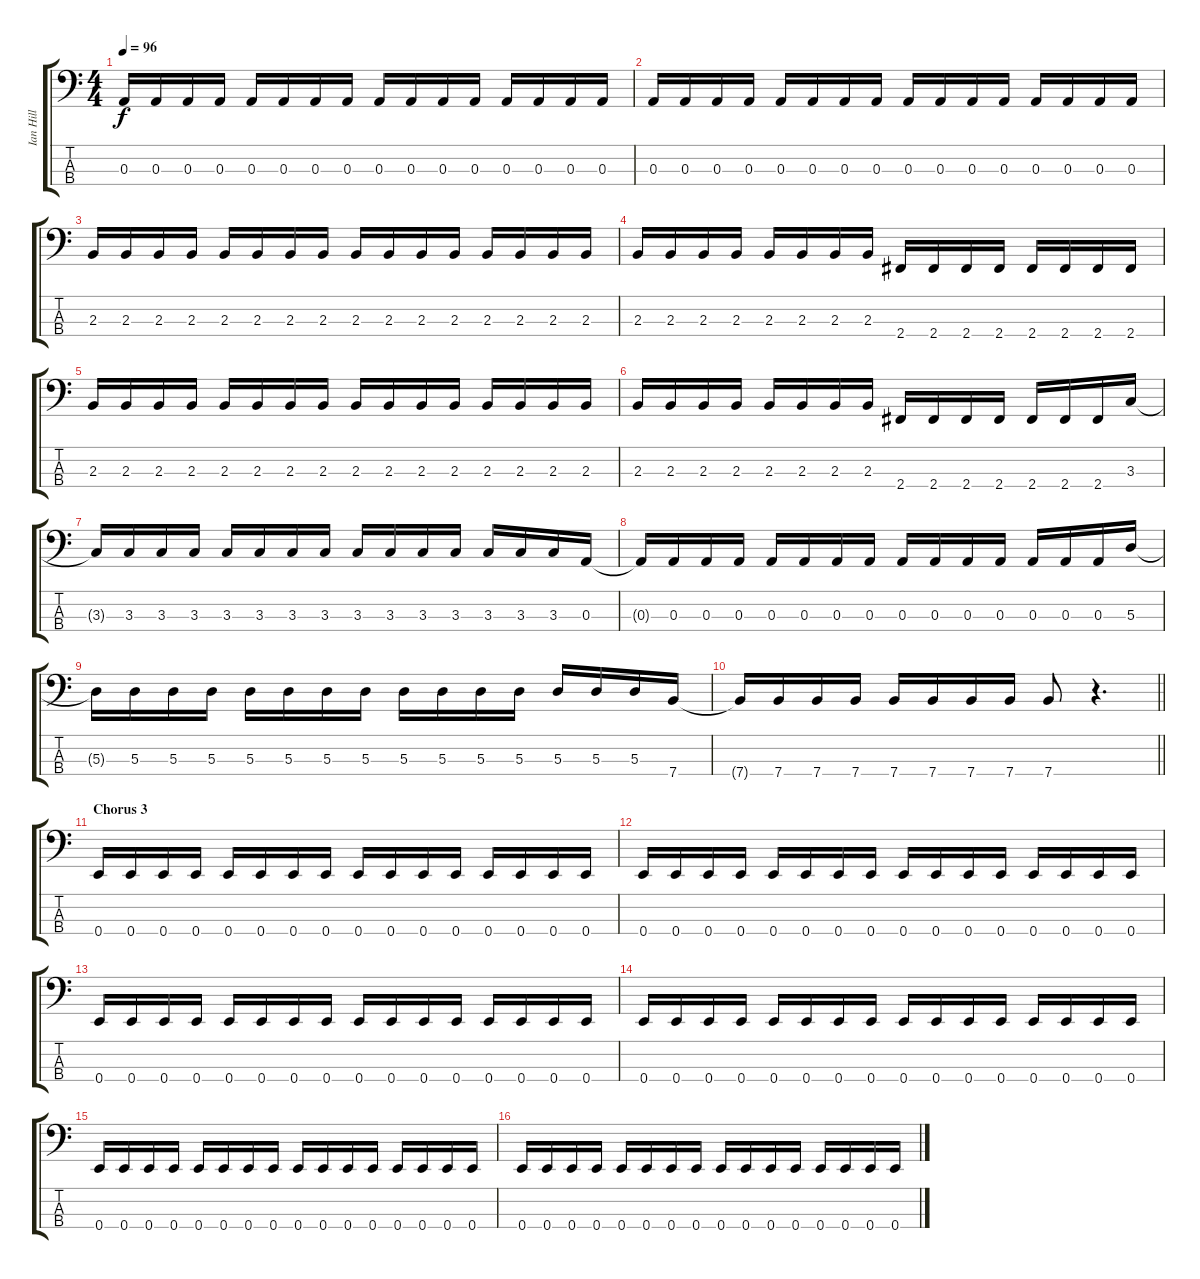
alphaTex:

\track ("Ian Hill" "Ian Hill") {instrument electricbasspick}
\staff {score tabs}
\tuning (G2 D2 A1 E1) {hide}
\ts (4 4)
\tempo 96
\clef f4
\ks c
0.3.16{dy f} 0.3.16 0.3.16 0.3.16 0.3.16 0.3.16 0.3.16 0.3.16 0.3.16 0.3.16 0.3.16 0.3.16 0.3.16 0.3.16 0.3.16 0.3.16 |
0.3.16 0.3.16 0.3.16 0.3.16 0.3.16 0.3.16 0.3.16 0.3.16 0.3.16 0.3.16 0.3.16 0.3.16 0.3.16 0.3.16 0.3.16 0.3.16 |
2.3.16 2.3.16 2.3.16 2.3.16 2.3.16 2.3.16 2.3.16 2.3.16 2.3.16 2.3.16 2.3.16 2.3.16 2.3.16 2.3.16 2.3.16 2.3.16 |
2.3.16 2.3.16 2.3.16 2.3.16 2.3.16 2.3.16 2.3.16 2.3.16 2.4.16 2.4.16 2.4.16 2.4.16 2.4.16 2.4.16 2.4.16 2.4.16 |
2.3.16 2.3.16 2.3.16 2.3.16 2.3.16 2.3.16 2.3.16 2.3.16 2.3.16 2.3.16 2.3.16 2.3.16 2.3.16 2.3.16 2.3.16 2.3.16 |
2.3.16 2.3.16 2.3.16 2.3.16 2.3.16 2.3.16 2.3.16 2.3.16 2.4.16 2.4.16 2.4.16 2.4.16 2.4.16 2.4.16 2.4.16 3.3.16 |
3.3{t}.16 3.3.16 3.3.16 3.3.16 3.3.16 3.3.16 3.3.16 3.3.16 3.3.16 3.3.16 3.3.16 3.3.16 3.3.16 3.3.16 3.3.16 0.3.16 |
0.3{t}.16 0.3.16 0.3.16 0.3.16 0.3.16 0.3.16 0.3.16 0.3.16 0.3.16 0.3.16 0.3.16 0.3.16 0.3.16 0.3.16 0.3.16 5.3.16 |
5.3{t}.16 5.3.16 5.3.16 5.3.16 5.3.16 5.3.16 5.3.16 5.3.16 5.3.16 5.3.16 5.3.16 5.3.16 5.3.16 5.3.16 5.3.16 7.4.16 |
\barLineRight lightlight
7.4{t}.16 7.4.16 7.4.16 7.4.16 7.4.16 7.4.16 7.4.16 7.4.16 7.4.8 r.4{d} |
\section ("" "Chorus 3")
0.4.16 0.4.16 0.4.16 0.4.16 0.4.16 0.4.16 0.4.16 0.4.16 0.4.16 0.4.16 0.4.16 0.4.16 0.4.16 0.4.16 0.4.16 0.4.16 |
0.4.16 0.4.16 0.4.16 0.4.16 0.4.16 0.4.16 0.4.16 0.4.16 0.4.16 0.4.16 0.4.16 0.4.16 0.4.16 0.4.16 0.4.16 0.4.16 |
0.4.16 0.4.16 0.4.16 0.4.16 0.4.16 0.4.16 0.4.16 0.4.16 0.4.16 0.4.16 0.4.16 0.4.16 0.4.16 0.4.16 0.4.16 0.4.16 |
0.4.16 0.4.16 0.4.16 0.4.16 0.4.16 0.4.16 0.4.16 0.4.16 0.4.16 0.4.16 0.4.16 0.4.16 0.4.16 0.4.16 0.4.16 0.4.16 |
0.4.16 0.4.16 0.4.16 0.4.16 0.4.16 0.4.16 0.4.16 0.4.16 0.4.16 0.4.16 0.4.16 0.4.16 0.4.16 0.4.16 0.4.16 0.4.16 |
0.4.16 0.4.16 0.4.16 0.4.16 0.4.16 0.4.16 0.4.16 0.4.16 0.4.16 0.4.16 0.4.16 0.4.16 0.4.16 0.4.16 0.4.16 0.4.16
